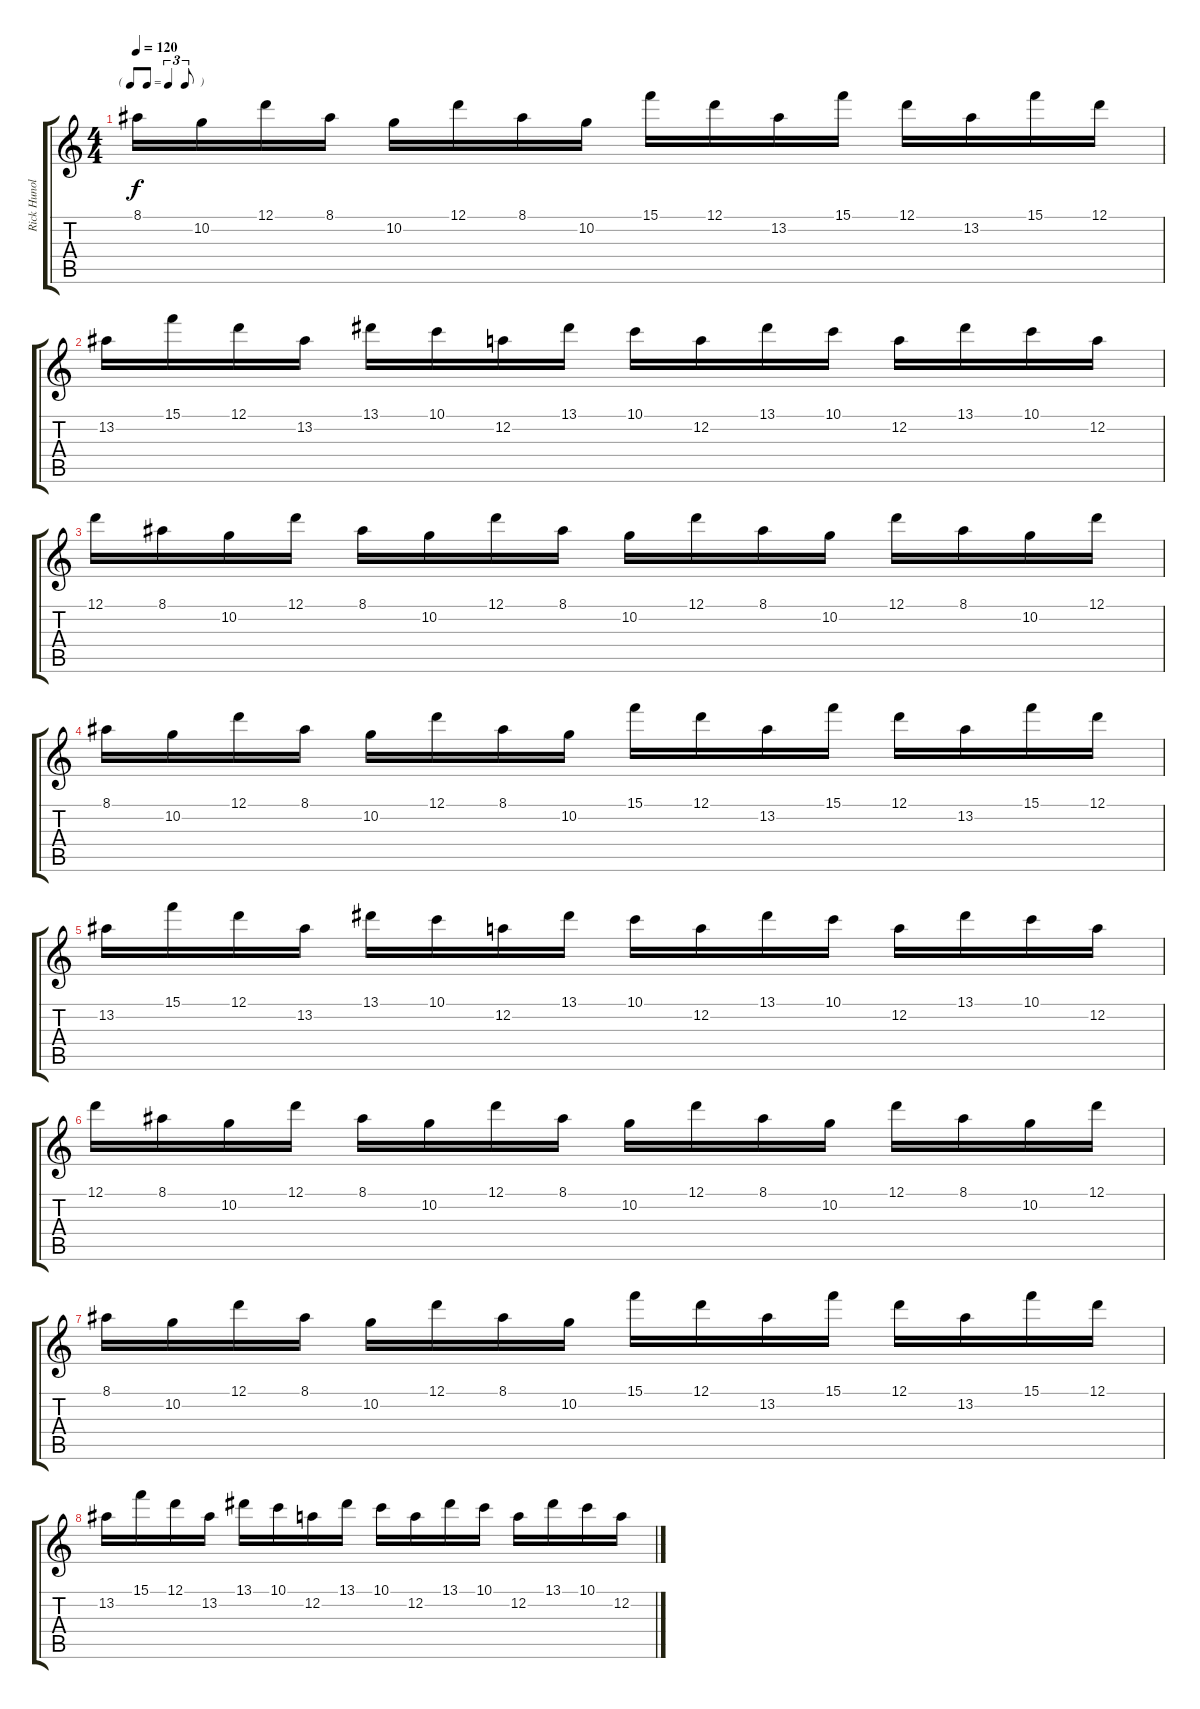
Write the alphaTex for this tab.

\track ("Rick Hunolt" "Rick Hunol") {instrument distortionguitar}
\staff {score tabs}
\tuning (D4 A3 F3 C3 G2 D2) {hide}
\ts (4 4)
\tf triplet8th
\tempo 120
\clef g2
\ks c
8.1.16{dy f} 10.2.16 12.1.16 8.1.16 10.2.16 12.1.16 8.1.16 10.2.16 15.1.16 12.1.16 13.2.16 15.1.16 12.1.16 13.2.16 15.1.16 12.1.16 |
13.2.16 15.1.16 12.1.16 13.2.16 13.1.16 10.1.16 12.2.16 13.1.16 10.1.16 12.2.16 13.1.16 10.1.16 12.2.16 13.1.16 10.1.16 12.2.16 |
12.1.16 8.1.16 10.2.16 12.1.16 8.1.16 10.2.16 12.1.16 8.1.16 10.2.16 12.1.16 8.1.16 10.2.16 12.1.16 8.1.16 10.2.16 12.1.16 |
8.1.16 10.2.16 12.1.16 8.1.16 10.2.16 12.1.16 8.1.16 10.2.16 15.1.16 12.1.16 13.2.16 15.1.16 12.1.16 13.2.16 15.1.16 12.1.16 |
13.2.16 15.1.16 12.1.16 13.2.16 13.1.16 10.1.16 12.2.16 13.1.16 10.1.16 12.2.16 13.1.16 10.1.16 12.2.16 13.1.16 10.1.16 12.2.16 |
12.1.16 8.1.16 10.2.16 12.1.16 8.1.16 10.2.16 12.1.16 8.1.16 10.2.16 12.1.16 8.1.16 10.2.16 12.1.16 8.1.16 10.2.16 12.1.16 |
8.1.16 10.2.16 12.1.16 8.1.16 10.2.16 12.1.16 8.1.16 10.2.16 15.1.16 12.1.16 13.2.16 15.1.16 12.1.16 13.2.16 15.1.16 12.1.16 |
13.2.16 15.1.16 12.1.16 13.2.16 13.1.16 10.1.16 12.2.16 13.1.16 10.1.16 12.2.16 13.1.16 10.1.16 12.2.16 13.1.16 10.1.16 12.2.16
